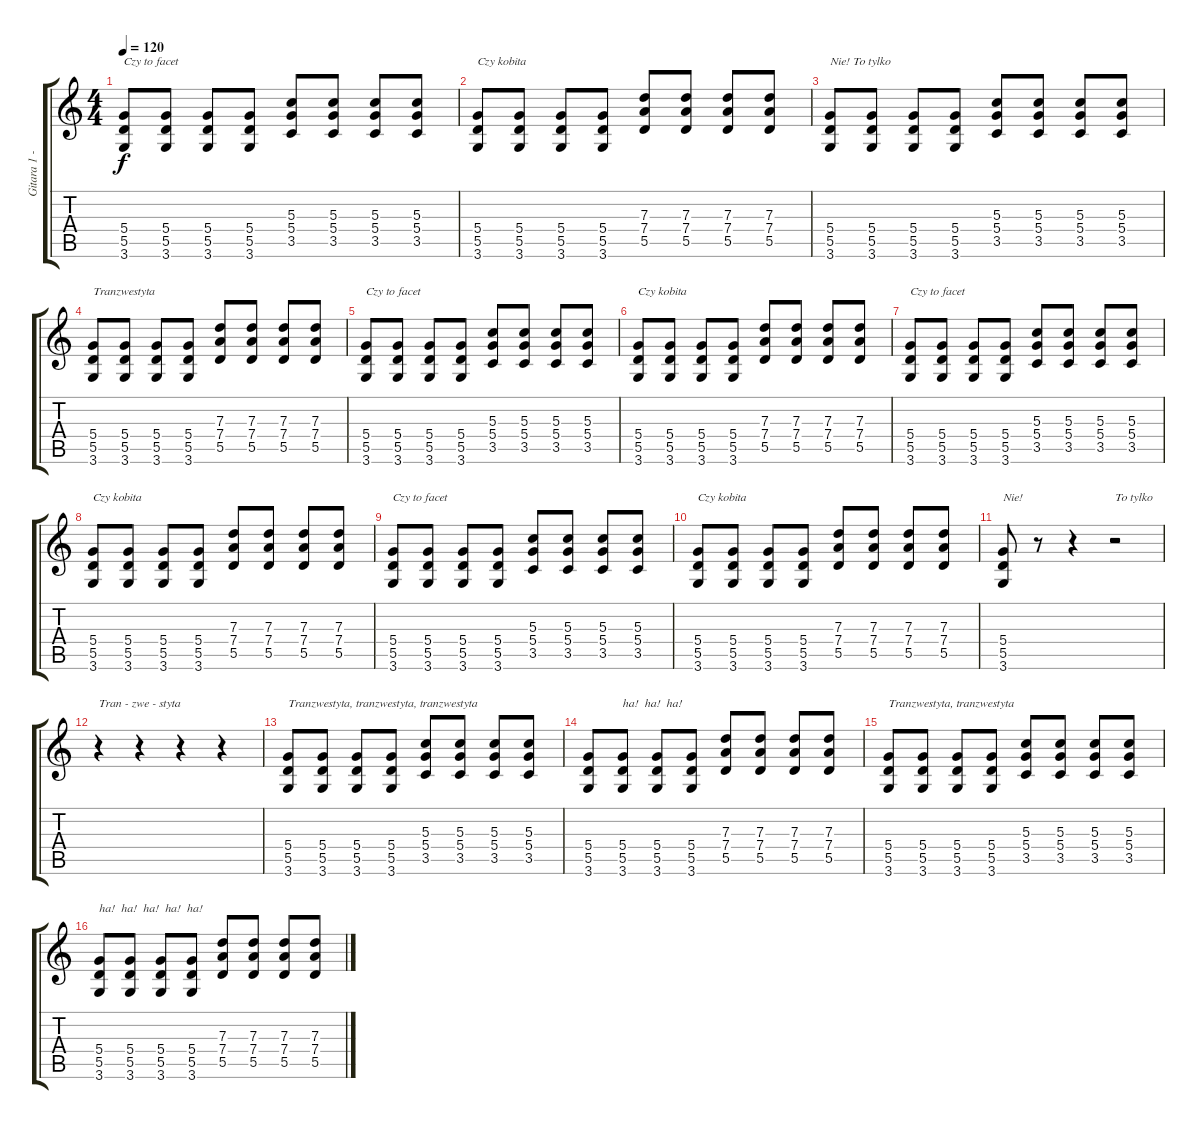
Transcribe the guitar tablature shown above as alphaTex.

\track ("Gitara 1 - Kefir" "Gitara 1 -") {instrument distortionguitar}
\staff {score tabs}
\tuning (E4 B3 G3 D3 A2 E2) {hide}
\ts (4 4)
\tempo 120
\clef g2
\ks c
(5.4 5.5 3.6).8{txt "Czy to facet" dy f} (5.4 5.5 3.6).8 (5.4 5.5 3.6).8 (5.4 5.5 3.6).8 (5.3 5.4 3.5).8 (5.3 5.4 3.5).8 (5.3 5.4 3.5).8 (5.3 5.4 3.5).8 |
(5.4 5.5 3.6).8{txt "Czy kobita"} (5.4 5.5 3.6).8 (5.4 5.5 3.6).8 (5.4 5.5 3.6).8 (7.3 7.4 5.5).8 (7.3 7.4 5.5).8 (7.3 7.4 5.5).8 (7.3 7.4 5.5).8 |
(5.4 5.5 3.6).8{txt "Nie! To tylko"} (5.4 5.5 3.6).8 (5.4 5.5 3.6).8 (5.4 5.5 3.6).8 (5.3 5.4 3.5).8 (5.3 5.4 3.5).8 (5.3 5.4 3.5).8 (5.3 5.4 3.5).8 |
(5.4 5.5 3.6).8{txt "Tranzwestyta"} (5.4 5.5 3.6).8 (5.4 5.5 3.6).8 (5.4 5.5 3.6).8 (7.3 7.4 5.5).8 (7.3 7.4 5.5).8 (7.3 7.4 5.5).8 (7.3 7.4 5.5).8 |
(5.4 5.5 3.6).8{txt "Czy to facet"} (5.4 5.5 3.6).8 (5.4 5.5 3.6).8 (5.4 5.5 3.6).8 (5.3 5.4 3.5).8 (5.3 5.4 3.5).8 (5.3 5.4 3.5).8 (5.3 5.4 3.5).8 |
(5.4 5.5 3.6).8{txt "Czy kobita"} (5.4 5.5 3.6).8 (5.4 5.5 3.6).8 (5.4 5.5 3.6).8 (7.3 7.4 5.5).8 (7.3 7.4 5.5).8 (7.3 7.4 5.5).8 (7.3 7.4 5.5).8 |
(5.4 5.5 3.6).8{txt "Czy to facet"} (5.4 5.5 3.6).8 (5.4 5.5 3.6).8 (5.4 5.5 3.6).8 (5.3 5.4 3.5).8 (5.3 5.4 3.5).8 (5.3 5.4 3.5).8 (5.3 5.4 3.5).8 |
(5.4 5.5 3.6).8{txt "Czy kobita"} (5.4 5.5 3.6).8 (5.4 5.5 3.6).8 (5.4 5.5 3.6).8 (7.3 7.4 5.5).8 (7.3 7.4 5.5).8 (7.3 7.4 5.5).8 (7.3 7.4 5.5).8 |
(5.4 5.5 3.6).8{txt "Czy to facet"} (5.4 5.5 3.6).8 (5.4 5.5 3.6).8 (5.4 5.5 3.6).8 (5.3 5.4 3.5).8 (5.3 5.4 3.5).8 (5.3 5.4 3.5).8 (5.3 5.4 3.5).8 |
(5.4 5.5 3.6).8{txt "Czy kobita"} (5.4 5.5 3.6).8 (5.4 5.5 3.6).8 (5.4 5.5 3.6).8 (7.3 7.4 5.5).8 (7.3 7.4 5.5).8 (7.3 7.4 5.5).8 (7.3 7.4 5.5).8 |
(5.4 5.5 3.6).8{txt "Nie!"} r.8 r.4 r.2{txt "To tylko"} |
r.4{txt "Tran - zwe - styta"} r.4 r.4 r.4 |
(5.4 5.5 3.6).8{txt "Tranzwestyta, tranzwestyta, tranzwestyta"} (5.4 5.5 3.6).8 (5.4 5.5 3.6).8 (5.4 5.5 3.6).8 (5.3 5.4 3.5).8 (5.3 5.4 3.5).8 (5.3 5.4 3.5).8 (5.3 5.4 3.5).8 |
(5.4 5.5 3.6).8 (5.4 5.5 3.6).8{txt "ha!  ha!  ha!"} (5.4 5.5 3.6).8 (5.4 5.5 3.6).8 (7.3 7.4 5.5).8 (7.3 7.4 5.5).8 (7.3 7.4 5.5).8 (7.3 7.4 5.5).8 |
(5.4 5.5 3.6).8{txt "Tranzwestyta, tranzwestyta"} (5.4 5.5 3.6).8 (5.4 5.5 3.6).8 (5.4 5.5 3.6).8 (5.3 5.4 3.5).8 (5.3 5.4 3.5).8 (5.3 5.4 3.5).8 (5.3 5.4 3.5).8 |
(5.4 5.5 3.6).8{txt "ha!  ha!  ha!  ha!  ha!"} (5.4 5.5 3.6).8 (5.4 5.5 3.6).8 (5.4 5.5 3.6).8 (7.3 7.4 5.5).8 (7.3 7.4 5.5).8 (7.3 7.4 5.5).8 (7.3 7.4 5.5).8
